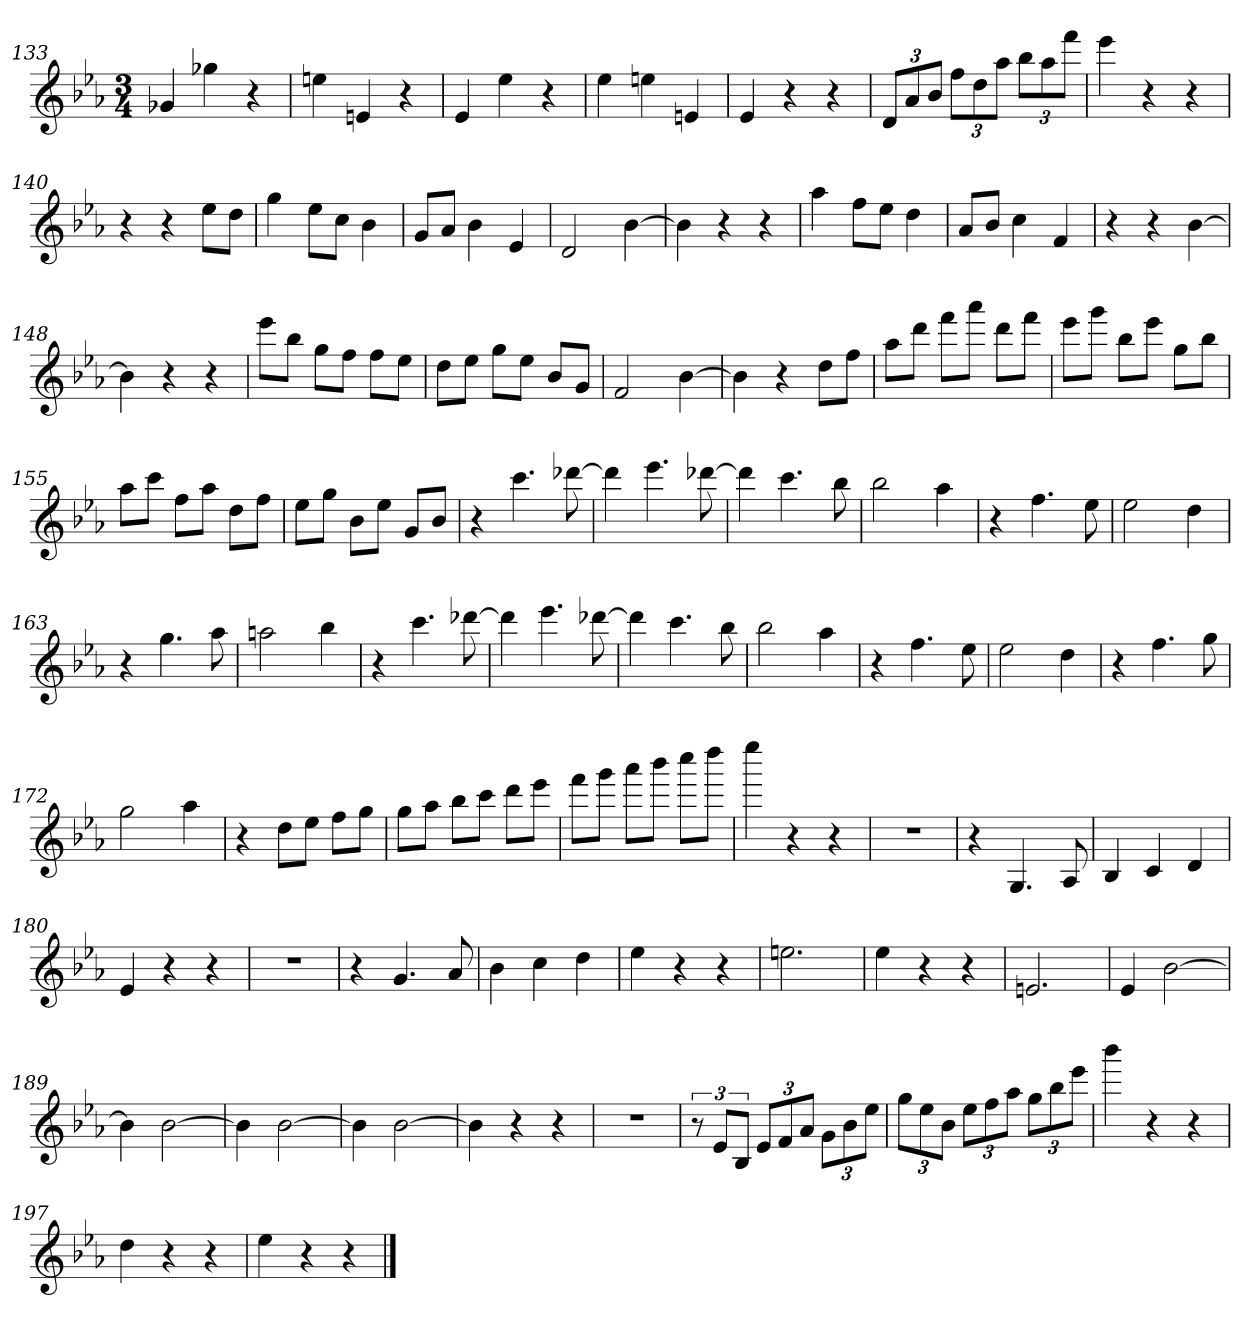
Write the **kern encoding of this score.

**kern
*part1
*staff1
*clefG2
*k[b-e-a-]
*E-:
*M3/4
=133
4g-X
4gg-X
4r
=134
4een
4en
4r
=135
4e-
4ee-
4r
=136
4ee-
4een
4en
=137
4e-
4r
4r
=138
12d/L
12a-/
12b-/J
12ff\L
12dd\
12aa-\J
12bb-\L
12aa-\
12fff\J
=139
4eee-
4r
4r
=140
4r
4r
8ee-\L
8dd\J
=141
4gg
8ee-\L
8cc\J
4b-
=142
8g/L
8a-/J
4b-
4e-
=143
2d
[4b-
=144
4b-]
4r
4r
=145
4aa-
8ff\L
8ee-\J
4dd
=146
8a-/L
8b-/J
4cc
4f
=147
4r
4r
[4b-
=148
4b-]
4r
4r
=149
8eee-\L
8bb-\J
8gg\L
8ff\J
8ff\L
8ee-\J
=150
8dd\L
8ee-\J
8gg\L
8ee-\J
8b-/L
8g/J
=151
2f
[4b-
=152
4b-]
4r
8dd\L
8ff\J
=153
8aa-\L
8ddd\J
8fff\L
8aaa-\J
8ddd\L
8fff\J
=154
8eee-\L
8ggg\J
8bb-\L
8eee-\J
8gg\L
8bb-\J
=155
8aa-\L
8ccc\J
8ff\L
8aa-\J
8dd\L
8ff\J
=156
8ee-\L
8gg\J
8b-\L
8ee-\J
8g/L
8b-/J
=157
4r
4.ccc
[8ddd-X
=158
4ddd-]
4.eee-
[8ddd-X
=159
4ddd-]
4.ccc
8bb-
=160
2bb-
4aa-
=161
4r
4.ff
8ee-
=162
2ee-
4dd
=163
4r
4.gg
8aa-
=164
2aan
4bb-
=165
4r
4.ccc
[8ddd-X
=166
4ddd-]
4.eee-
[8ddd-X
=167
4ddd-]
4.ccc
8bb-
=168
2bb-
4aa-
=169
4r
4.ff
8ee-
=170
2ee-
4dd
=171
4r
4.ff
8gg
=172
2gg
4aa-
=173
4r
8dd\L
8ee-\J
8ff\L
8gg\J
=174
8gg\L
8aa-\J
8bb-\L
8ccc\J
8ddd\L
8eee-\J
=175
8fff\L
8ggg\J
8aaa-\L
8bbb-\J
8cccc\L
8dddd\J
=176
4eeee-
4r
4r
=177
2.r
=178
4r
4.G
8A-
=179
4B-
4c
4d
=180
4e-
4r
4r
=181
2.r
=182
4r
4.g
8a-
=183
4b-
4cc
4dd
=184
4ee-
4r
4r
=185
2.een
=186
4ee-
4r
4r
=187
2.en
=188
4e-
[2b-
=189
4b-]
[2b-
=190
4b-]
[2b-
=191
4b-]
[2b-
=192
4b-]
4r
4r
=193
2.r
=194
12r
12e-/L
12B-/J
12e-/L
12f/
12a-/J
12g\L
12b-\
12ee-\J
=195
12gg\L
12ee-\
12b-\J
12ee-\L
12ff\
12aa-\J
12gg\L
12bb-\
12eee-\J
=196
4bbb-
4r
4r
=197
4dd
4r
4r
=198
4ee-
4r
4r
==
*-
